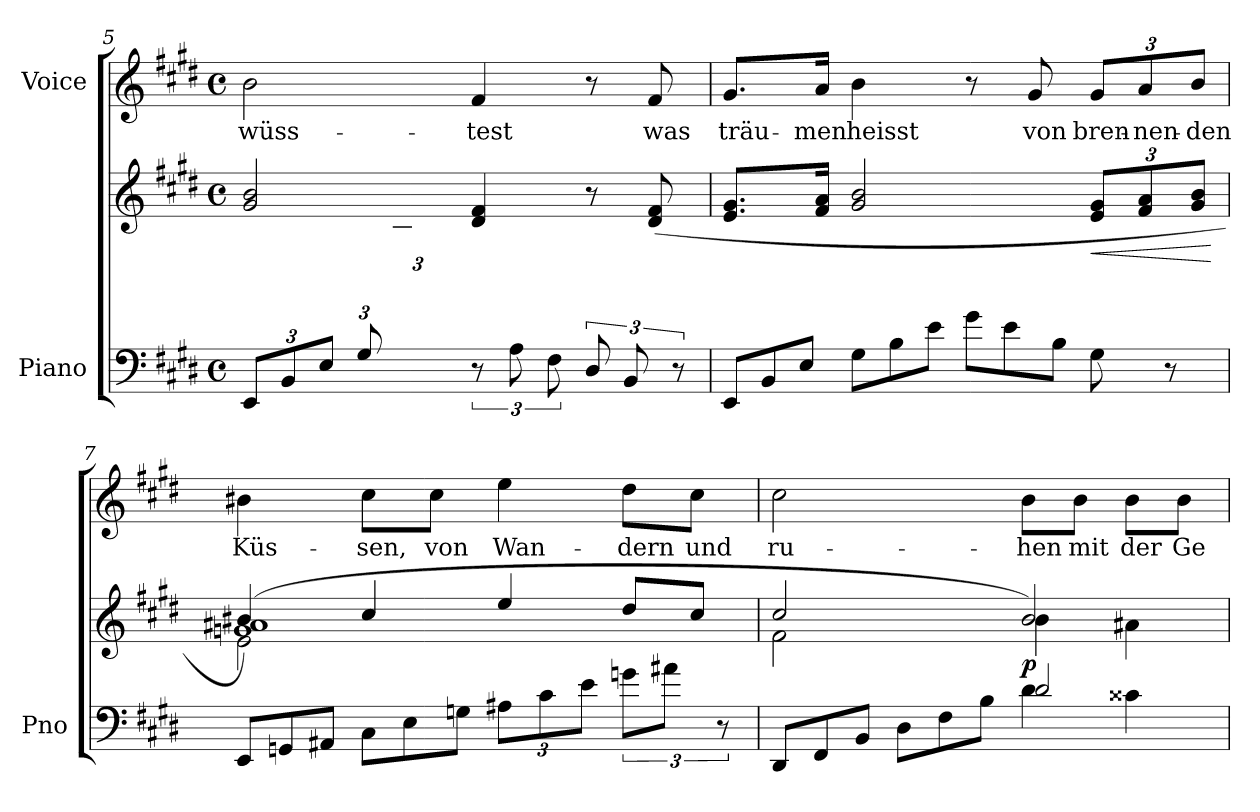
**kern	**kern	**dynam	**kern	**text
*part2	*part2	*part2	*part1	*part1
*staff3	*staff2	*staff2/3	*staff1	*staff1
*I"Piano	*	*	*I"Voice	*
*I'Pno	*	*	*	*
*clefF4	*clefG2	*	*clefG2	*
*k[f#c#g#d#]	*k[f#c#g#d#]	*	*k[f#c#g#d#]	*
*M4/4	*M4/4	*	*M4/4	*
*met(c)	*met(c)	*	*met(c)	*
*Xbrackettup	*	*	*	*
=5	=5	=5	=5	=5
*	*^	*	*	*
!	!	!	!	!	!LO:LY:b
(<12EE/L	2g#/ 2b/	3ryy	.	2b\	wüss-
12BB/	.	.	.	.	.
12E/J	.	.	.	.	.
12G#/L	.	.	.	.	.
6ryy	.	12B\	.	.	.
.	.	12e\J)	.	.	.
*brackettup	*	*	*	*	*
!	!	!	!	!	!LO:LY:b
12r	4d#/ 4f#/	2ryy	.	4f#/	-test
12A\L	.	.	.	.	.
12F#\J	.	.	.	.	.
12D#/L	8r	.	.	8r	.
12BB/J	.	.	.	.	.
!	!	!	!	!	!LO:LY:b
.	(>8d#/ 8f#/	.	.	8f#/	was
12r	.	.	.	.	.
*	*v	*v	*	*	*
=6	=6	=6	=6	=6
*Xtuplet	*	*	*	*
!	!	!	!	!LO:LY:b
12EE/L	8.e/ 8.g#/L	.	8.g#/L	träu-
12BB/	.	.	.	.
12E/J	.	.	.	.
!	!	!	!	!LO:LY:b
.	16f#/ 16a/Jk	.	16a/Jk	-men
!	!	!	!	!LO:LY:b
12G#\L	2g#/ 2b/	.	4b\	heisst
12B\	.	.	.	.
12e\J	.	.	.	.
12g#\L	.	.	8r	.
12e\	.	.	.	.
!	!	!	!	!LO:LY:b
.	.	.	8g#/	von
12B\J	.	.	.	.
*	*Xbrackettup	*	*	*
!	!	!LO:HP:b	!	!LO:LY:b
8G#\	12e/ 12g#/L	<	12g#/L	bren-
!	!	!	!	!LO:LY:b
.	12f#/ 12a/	.	12a/	-nen-
8r	.	.	.	.
!	!	!	!	!LO:LY:b
.	12g#/ 12b/J	.	12b/J	-den
.	.	[	.	.
!!LO:LB:g=z
=7	=7	=7	=7	=7
*	*^	*	*	*
*	*	*^	*	*	*
!	!	!	!	!	!	!LO:LY:b
12EE/L	(4b#X/)	1gn 1a#X	2e\	.	4b#X\	Küs-
12GGn/	.	.	.	.	.	.
12AA#X/J	.	.	.	.	.	.
!	!	!	!	!	!	!LO:LY:b
12C#\L	4cc#/	.	.	.	8cc#\L	-sen,
12E\	.	.	.	.	.	.
!	!	!	!	!	!	!LO:LY:b
.	.	.	.	.	8cc#\J	von
12Gn\J	.	.	.	.	.	.
*tuplet	*	*	*	*	*	*
*Xbrackettup	*	*	*	*	*	*
!	!	!	!	!	!	!LO:LY:b
12A#X\L	4ee/	.	2ryy	.	4ee\	Wan-
12c#\	.	.	.	.	.	.
12e\J	.	.	.	.	.	.
*brackettup	*	*	*	*	*	*
!	!	!	!	!	!	!LO:LY:b
12gn\L	8dd#/L	.	.	.	8dd#\L	-dern
12a#X\J	.	.	.	.	.	.
!	!	!	!	!	!	!LO:LY:b
.	8cc#/J	.	.	.	8cc#\J	und
12r	.	.	.	.	.	.
*	*v	*v	*v	*	*	*
=8	=8	=8	=8	=8
*Xtuplet	*	*	*	*
*^	*^	*	*	*
!	!	!	!	!	!	!LO:LY:b
12DD#/L	2ryy	2cc#/	2f#\	.	2cc#\	ru-
12FF#/	.	.	.	.	.	.
12BB/J	.	.	.	.	.	.
12D#\L	.	.	.	.	.	.
12F#\	.	.	.	.	.	.
12B\J	.	.	.	.	.	.
!	!	!	!	!LO:DY:b	!	!LO:LY:b
4d#\	2d#/	2b/)	4b\	p	8b\L	-hen
!	!	!	!	!	!	!LO:LY:b
.	.	.	.	.	8b\J	mit
!	!	!	!	!	!	!LO:LY:b
4c##X\	.	.	4a#X\	.	8b\L	der
!	!	!	!	!	!	!LO:LY:b
.	.	.	.	.	8b\J	Ge-
*v	*v	*	*	*	*	*
*	*v	*v	*	*	*
=	=	=	=	=
*-	*-	*-	*-	*-
